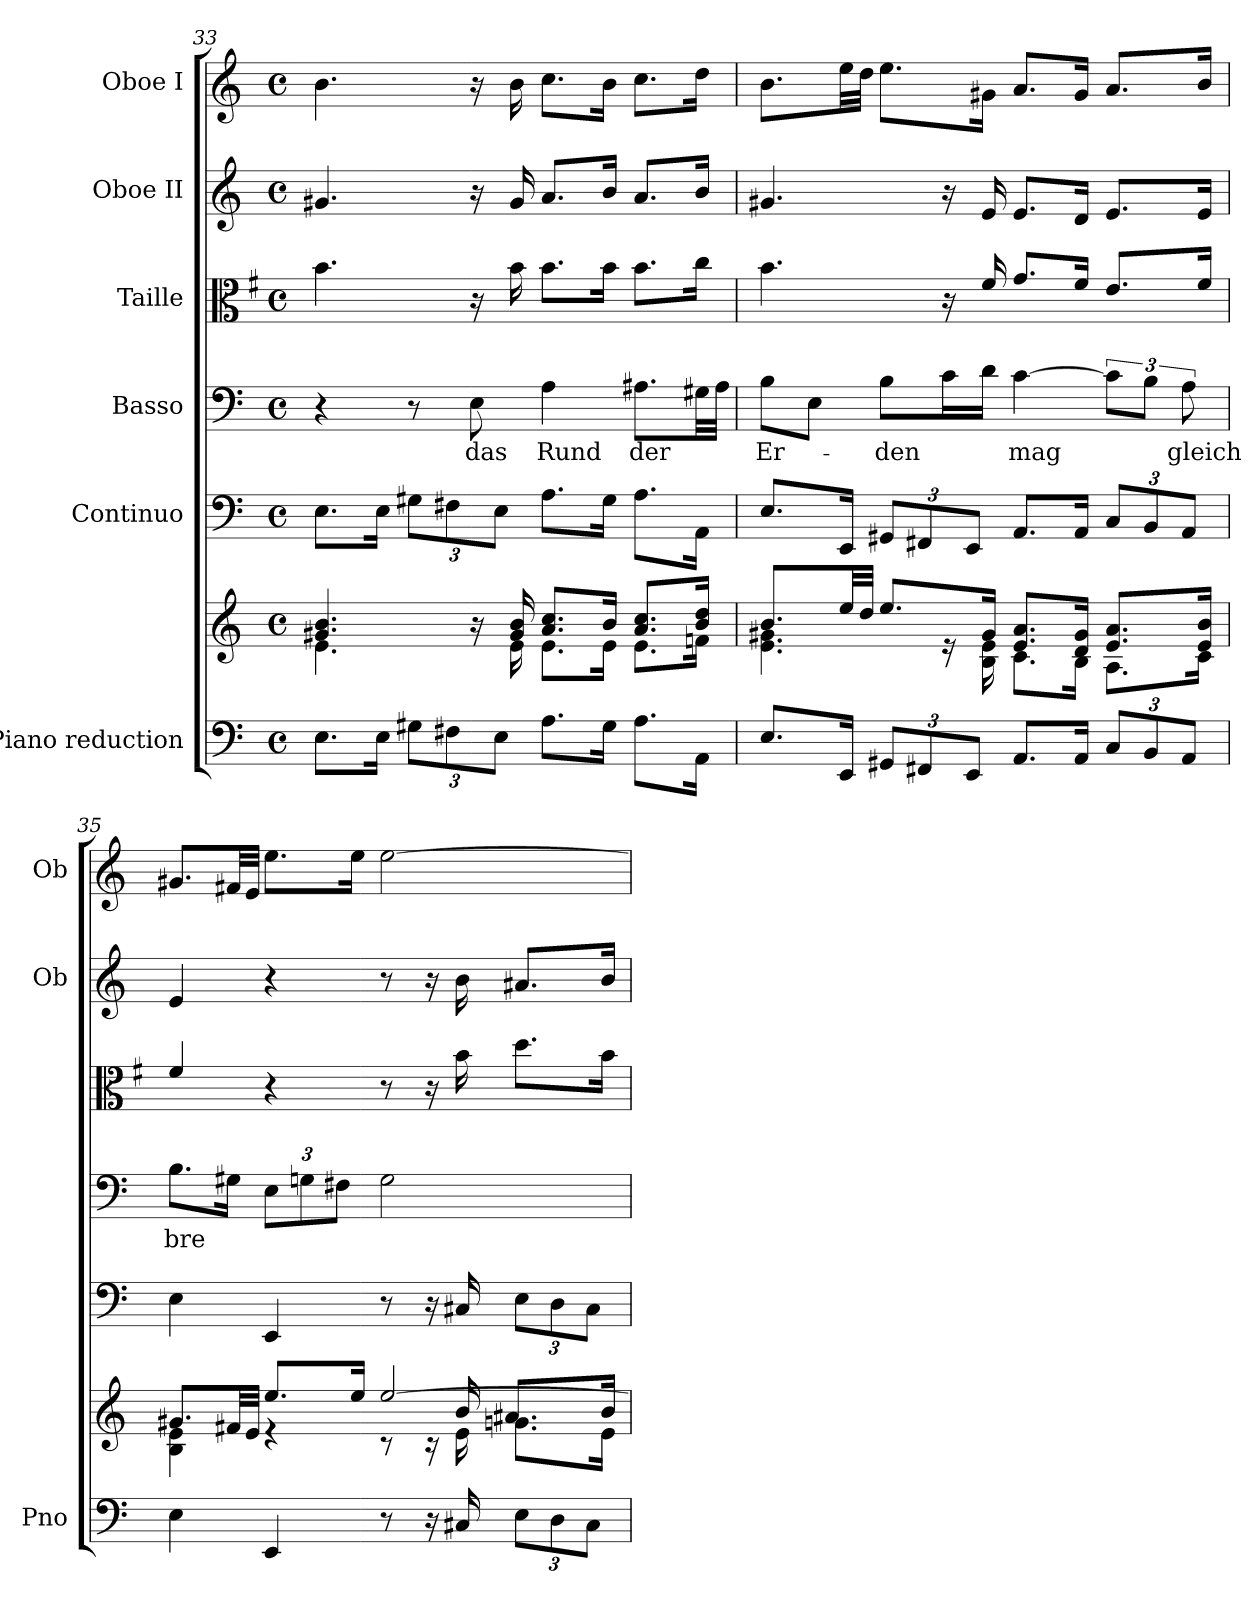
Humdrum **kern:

**kern	**kern	**kern	**kern	**text	**kern	**kern	**kern
*part6	*part6	*part5	*part4	*part4	*part3	*part2	*part1
*staff7	*staff6	*staff5	*staff4	*staff4	*staff3	*staff2	*staff1
*I"Piano reduction	*	*I"Continuo	*I"Basso	*	*I"Taille	*I"Oboe II	*I"Oboe I
*I'Pno	*	*	*	*	*	*I'Ob	*I'Ob
*clefF4	*clefG2	*clefF4	*clefF4	*	*clefC3	*clefG2	*clefG2
*	*	*	*	*	*ITrd4c7	*	*
*k[]	*k[]	*k[]	*k[]	*	*k[]	*k[]	*k[]
*M4/4	*M4/4	*M4/4	*M4/4	*	*M4/4	*M4/4	*M4/4
*met(c)	*met(c)	*met(c)	*met(c)	*	*met(c)	*met(c)	*met(c)
=33	=33	=33	=33	=33	=33	=33	=33
*	*^	*	*	*	*	*	*
8.E\L	4.g#X/ 4.b/	4.e\	8.E\L	4r	.	4.e\	4.g#X/	4.b\
16E\Jk	.	.	16E\Jk	.	.	.	.	.
*Xbrackettup	*	*	*Xbrackettup	*	*	*	*	*
12G#X\L	.	.	12G#X\L	8r	.	.	.	.
12F#X\	.	.	12F#X\	.	.	.	.	.
!	!	!	!	!	!LO:LY:b	!	!	!
.	16r	16ryy	.	8E\	das	16r	16r	16r
12E\J	.	.	12E\J	.	.	.	.	.
.	16g#/ 16b/	16e\	.	.	.	16e\	16g#/	16b\
!	!	!	!	!	!LO:LY:b	!	!	!
8.A\L	8.a/ 8.cc/L	8.e\L	8.A\L	4A\	Rund	8.e\L	8.a/L	8.cc\L
16G#\Jk	16b/Jk	16e\Jk	16G#\Jk	.	.	16e\Jk	16b/Jk	16b\Jk
!	!	!	!	!	!LO:LY:b	!	!	!
8.A\L	8.a/ 8.cc/L	8.e\L	8.A\L	8.A#X\L	der	8.e\L	8.a/L	8.cc\L
16AA\Jk	16b/ 16dd/Jk	16fn\Jk	16AA\Jk	32G#X\LL	.	16f\Jk	16b/Jk	16dd\Jk
.	.	.	.	32A#\JJJ	.	.	.	.
=34	=34	=34	=34	=34	=34	=34	=34	=34
!	!	!	!	!	!LO:LY:b	!	!	!
8.E/L	8.b/L	4.e\ 4.g#X\	8.E/L	8B\L	Er-	4.e\	4.g#X/	8.b\L
.	.	.	.	8E\J	.	.	.	.
16EE/Jk	32ee/LL	.	16EE/Jk	.	.	.	.	32ee\LL
.	32dd/JJJ	.	.	.	.	.	.	32dd\JJJ
!	!	!	!	!	!LO:LY:b	!	!	!
12GG#X/L	8.ee/L	.	12GG#X/L	8B\L	-den	.	.	8.ee\L
12FF#X/	.	.	12FF#X/	.	.	.	.	.
.	.	16r	.	16c\L	.	16r	16r	.
12EE/J	.	.	12EE/J	.	.	.	.	.
.	16g#/Jk	16B\ 16e\	.	16d\JJ	.	16B/	16e/	16g#X\Jk
!	!	!	!	!	!LO:LY:b	!	!	!
8.AA/L	8.e/ 8.a/L	8.c\L	8.AA/L	[4c\	mag	8.c/L	8.e/L	8.a/L
16AA/Jk	16d/ 16g#/Jk	16B\Jk	16AA/Jk	.	.	16B/Jk	16d/Jk	16g#/Jk
12C/L	8.e/ 8.a/L	8.A\L	12C/L	12c\L]	.	8.A/L	8.e/L	8.a/L
12BB/	.	.	12BB/	12B\J	.	.	.	.
!	!	!	!	!	!LO:LY:b	!	!	!
12AA/J	.	.	12AA/J	12A\	gleich	.	.	.
.	16e/ 16b/Jk	16c\Jk	.	.	.	16B/Jk	16e/Jk	16b/Jk
!!LO:LB:g=z
=35	=35	=35	=35	=35	=35	=35	=35	=35
*	*	*^	*	*	*	*	*	*
!	!	!	!	!	!	!LO:LY:b	!	!	!
4E\	8.g#X/L	4B\ 4e\	2ryy	4E\	8.B\L	bre	4B/	4e/	8.g#X/L
.	32f#X/LL	.	.	.	16G#X\Jk	.	.	.	32f#X/LL
.	32e/JJJ	.	.	.	.	.	.	.	32e/JJJ
*	*	*	*	*	*Xbrackettup	*	*	*	*
4EE/	8.ee/L	4re	.	4EE/	12E\L	.	4r	4r	8.ee\L
.	.	.	.	.	12Gn\	.	.	.	.
.	.	.	.	.	12F#X\J	.	.	.	.
.	16ee/Jk	.	.	.	.	.	.	.	16ee\Jk
8r	[2ee/	8r	8ryy	8r	2G\	.	8r	8r	[2ee\
16r	.	16r	16ryy	16r	.	.	16r	16r	.
16C#X/	.	16e\	16b/	16C#X/	.	.	16e\	16b\	.
12E\L	.	8.gn\L	8.a#X/L	12E\L	.	.	8.g\L	8.a#X/L	.
12D\	.	.	.	12D\	.	.	.	.	.
12C#\J	.	.	.	12C#\J	.	.	.	.	.
.	.	16e\Jk	16b/Jk	.	.	.	16e\Jk	16b/Jk	.
*	*v	*v	*v	*	*	*	*	*	*
=	=	=	=	=	=	=	=
*-	*-	*-	*-	*-	*-	*-	*-
